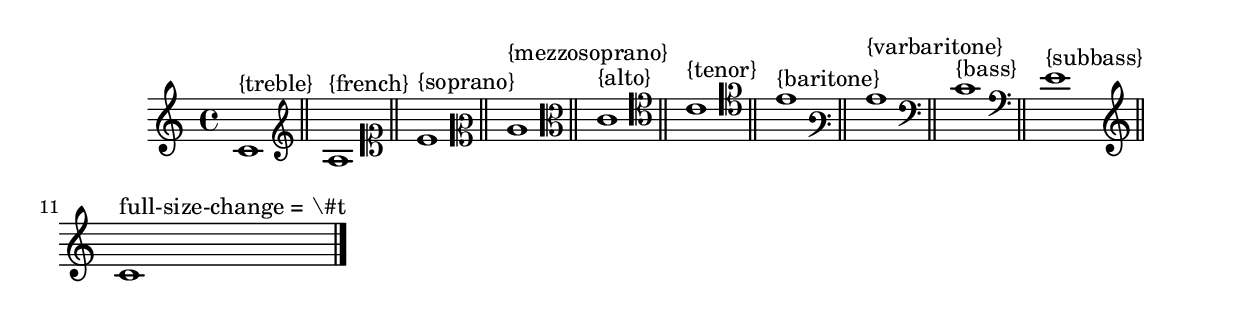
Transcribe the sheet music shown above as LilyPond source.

\version "2.3.16"

\header{

    texidoc=" Clefs with @code{full-size-change} should be typeset in
full size. For octaviated clefs, the ``8'' should appear closely above
or below the clef respectively."

}



\score {
       { 
       
         \clef "treble" c'1^"{treble}" \bar "||"
         \clef "french"c'1^"{french}" \bar "||"
         \clef "soprano"c'1^"{soprano}" \bar "||"
         \clef "mezzosoprano"c'1^"{mezzosoprano}" \bar "||"
         \clef "alto"c'1^"{alto}" \bar "||"
         \clef "tenor"c'1^"{tenor}" \bar "||"
         \clef "baritone"c'1^"{baritone}" \bar "||"
         \clef "varbaritone"c'1^"{varbaritone}" \bar "||"
         \clef "bass"c'1^"{bass}" \bar "||"
         \clef "subbass"c'1^"{subbass}" \bar "||"
	 \override Staff.Clef  #'full-size-change = ##t 
         \clef "treble" c'1^"full-size-change = \#t" \bar "|."
         }
         \paper{
	  raggedright = ##t
         }
}

